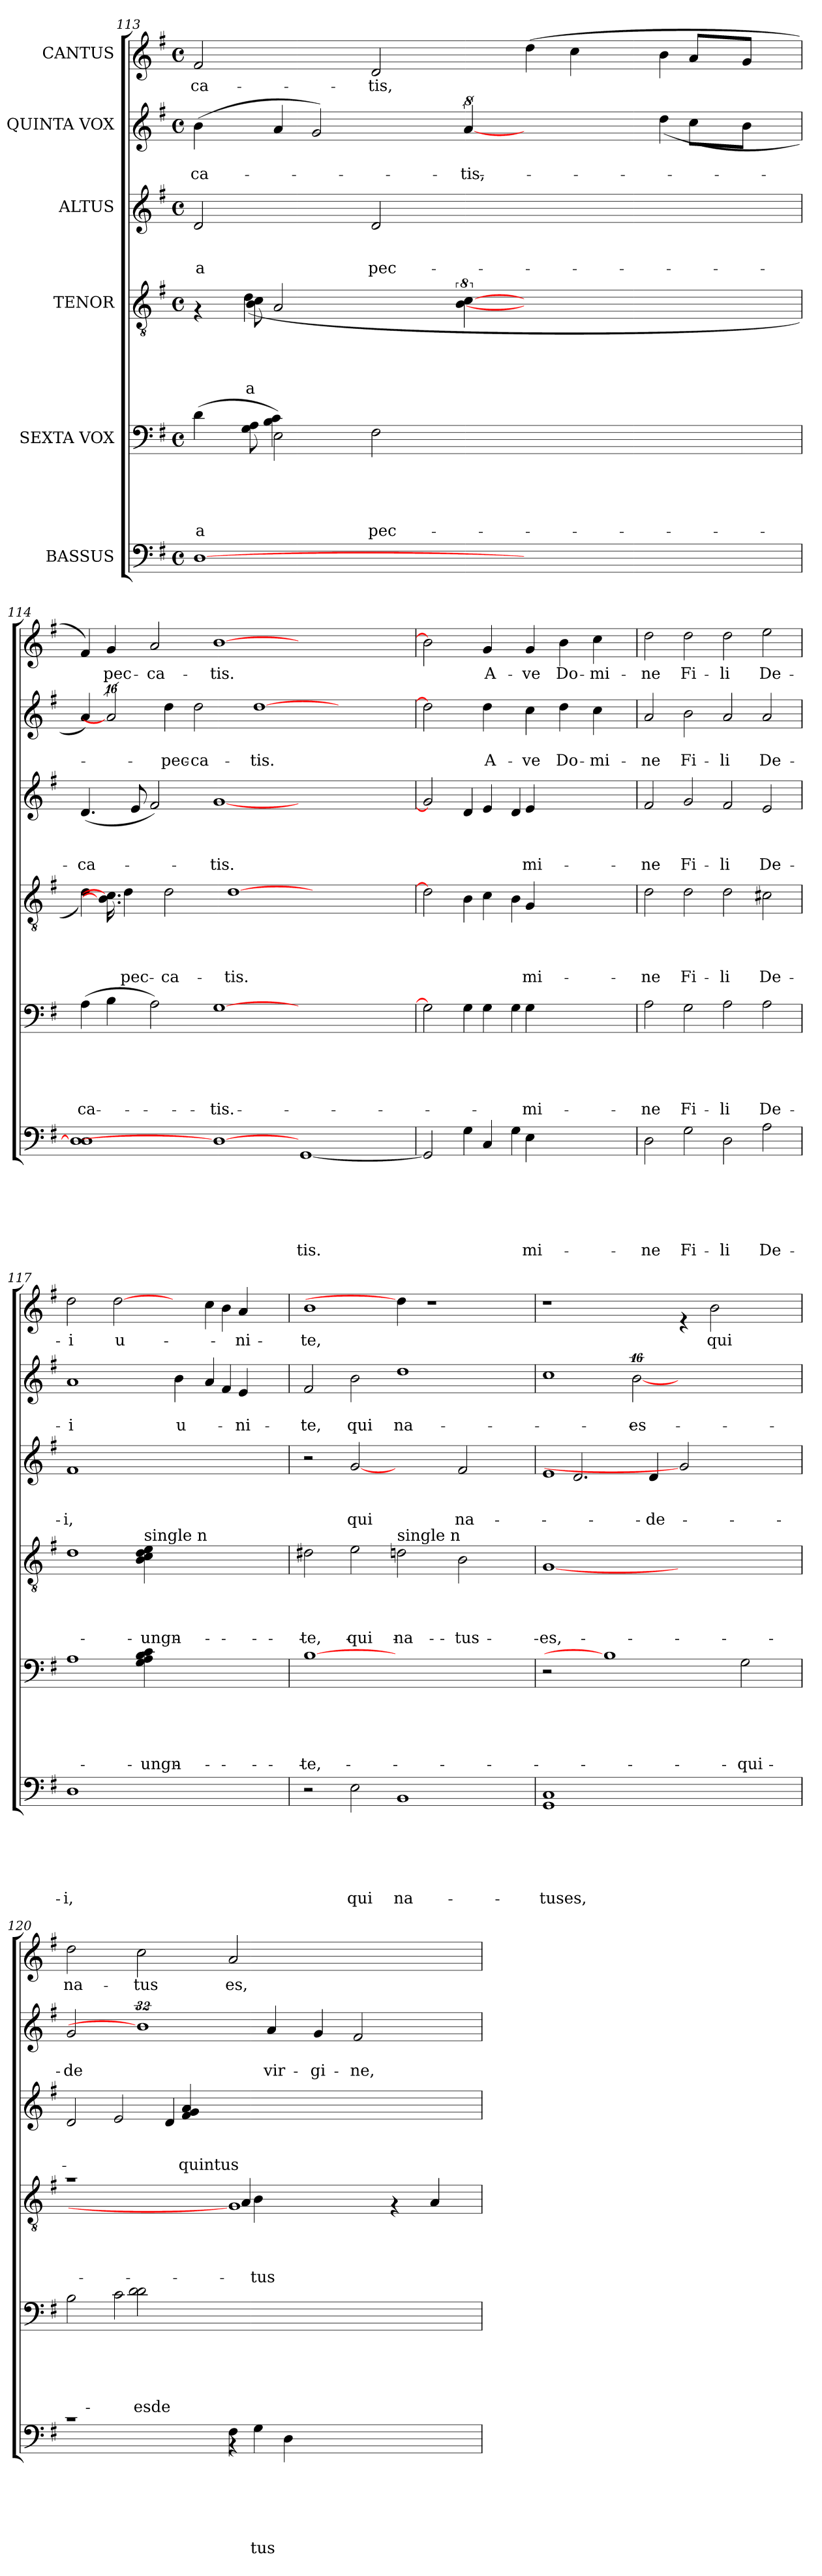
**kern	**text	**text	**text	**text	**text	**text	**kern	**text	**text	**text	**text	**text	**kern	**text	**text	**text	**text	**kern	**text	**text	**text	**kern	**text	**text	**kern	**text
*part6	*part6	*part6	*part6	*part6	*part6	*part6	*part5	*part5	*part5	*part5	*part5	*part5	*part4	*part4	*part4	*part4	*part4	*part3	*part3	*part3	*part3	*part2	*part2	*part2	*part1	*part1
*staff6	*staff6	*staff6	*staff6	*staff6	*staff6	*staff6	*staff5	*staff5	*staff5	*staff5	*staff5	*staff5	*staff4	*staff4	*staff4	*staff4	*staff4	*staff3	*staff3	*staff3	*staff3	*staff2	*staff2	*staff2	*staff1	*staff1
*I"BASSUS	*	*	*	*	*	*	*I"SEXTA VOX	*	*	*	*	*	*I"TENOR	*	*	*	*	*I"ALTUS	*	*	*	*I"QUINTA VOX	*	*	*I"CANTUS	*
*clefF4	*	*	*	*	*	*	*clefF4	*	*	*	*	*	*clefGv2	*	*	*	*	*clefG2	*	*	*	*clefG2	*	*	*clefG2	*
*k[f#]	*	*	*	*	*	*	*k[f#]	*	*	*	*	*	*k[f#]	*	*	*	*	*k[f#]	*	*	*	*k[f#]	*	*	*k[f#]	*
*G:	*	*	*	*	*	*	*G:	*	*	*	*	*	*G:	*	*	*	*	*G:	*	*	*	*G:	*	*	*G:	*
*M4/4	*	*	*	*	*	*	*M4/4	*	*	*	*	*	*M4/4	*	*	*	*	*M4/4	*	*	*	*M4/4	*	*	*M4/4	*
*met(c)	*	*	*	*	*	*	*met(c)	*	*	*	*	*	*met(c)	*	*	*	*	*met(c)	*	*	*	*met(c)	*	*	*met(c)	*
=113	=113	=113	=113	=113	=113	=113	=113	=113	=113	=113	=113	=113	=113	=113	=113	=113	=113	=113	=113	=113	=113	=113	=113	=113	=113	=113
!	!	!	!	!	!	!	!	!	!	!	!	!LO:LY:b	!	!	!	!	!	!	!	!	!LO:LY:b	!	!	!LO:LY:b:rj	!	!LO:LY:b
*	*	*	*	*	*	*	*^	*	*	*	*	*	*^	*	*	*	*	*	*	*	*	*^	*	*	*^	*
*	*	*	*	*	*	*	*	*^	*	*	*	*	*	*	*^	*	*	*	*	*	*	*	*	*	*^	*	*	*	*^	*
[>1D	.	.	.	.	.	.	(>4d\	4ryy	4ryy	.	.	.	.	a	4rF	8ryy	8ryy	.	.	.	.	2d/	.	.	a	(>4b\	4ryy	1ryy	.	-ca-	2f#/	1ryy	1ryy	-ca-
.	.	.	.	.	.	.	.	.	.	.	.	.	.	.	.	32ryy	32ryy	.	.	.	.	.	.	.	.	.	.	.	.	.	.	.	.	.
!	!	!	!	!	!	!	!	!	!	!	!	!	!	!	!	!	!	!	!	!	!LO:LY:b	!	!	!	!	!	!	!	!	!	!	!	!	!
.	.	.	.	.	.	.	.	.	.	.	.	.	.	.	.	(>4d\	8B\ 8c\	.	.	.	a	.	.	.	.	.	.	.	.	.	.	.	.	.
.	.	.	.	.	.	.	2E\)	4B\ 4c\	8G\ 8A\	.	.	.	.	.	2A/	.	.	.	.	.	.	.	.	.	.	4a/	16.ryy	.	.	.	.	.	.	.
.	.	.	.	.	.	.	.	.	.	.	.	.	.	.	.	.	2ryy	.	.	.	.	.	.	.	.	.	.	.	.	.	.	.	.	.
.	.	.	.	.	.	.	.	.	.	.	.	.	.	.	.	.	.	.	.	.	.	.	.	.	.	.	2g/)	.	.	.	.	.	.	.
.	.	.	.	.	.	.	.	.	8ryy	.	.	.	.	.	.	.	.	.	.	.	.	.	.	.	.	.	.	.	.	.	.	.	.	.
.	.	.	.	.	.	.	.	.	.	.	.	.	.	.	.	2ryy	.	.	.	.	.	.	.	.	.	.	.	.	.	.	.	.	.	.
!	!	!	!	!	!	!	!	!	!	!	!	!	!	!LO:LY:b	!	!	!	!	!	!	!	!	!	!	!LO:LY:b	!	!	!	!	!	!	!	!	!LO:LY:b
.	.	.	.	.	.	.	.	2ryy	2F#\	.	.	.	.	pec-	.	.	.	.	.	.	.	2d/	.	.	pec-	1ryy	.	.	.	.	2d/	.	.	-tis,
.	.	.	.	.	.	.	2ryy	.	.	.	.	.	.	.	16.ryy	.	.	.	.	.	.	.	.	.	.	.	.	.	.	.	.	.	.	.
.	.	.	.	.	.	.	.	.	.	.	.	.	.	.	.	.	8ryy	.	.	.	.	.	.	.	.	.	.	.	.	.	.	.	.	.
!	!	!	!	!	!	!	!	!	!	!	!	!	!	!	!	!	!	!	!	!	!	!	!	!	!	!	!	!	!	!LO:LY:b:rj	!	!	!	!
.	.	.	.	.	.	.	.	.	.	.	.	.	.	.	[32%5B\ [32%5c\	.	.	.	.	.	.	.	.	.	.	.	[32%5a/	.	.	-tis,	.	.	.	.
.	.	.	.	.	.	.	.	.	.	.	.	.	.	.	.	8ryy	32ryy	.	.	.	.	.	.	.	.	.	.	.	.	.	.	.	.	.
.	.	.	.	.	.	.	.	.	.	.	.	.	.	.	.	.	2ryy	.	.	.	.	.	.	.	.	.	.	.	.	.	.	.	.	.
2ryy	.	.	.	.	.	.	.	8ryy	2ryy	.	.	.	.	.	2ryy	.	.	.	.	.	.	2ryy	.	.	.	.	16.ryy	4ryy	.	.	(>4dd\	16.ryy	4ryy	.
.	.	.	.	.	.	.	.	.	.	.	.	.	.	.	.	32ryy	.	.	.	.	.	.	.	.	.	.	.	.	.	.	.	.	.	.
.	.	.	.	.	.	.	.	.	.	.	.	.	.	.	.	2ryy	.	.	.	.	.	.	.	.	.	.	.	.	.	.	.	.	.	.
.	.	.	.	.	.	.	.	.	.	.	.	.	.	.	.	.	.	.	.	.	.	.	.	.	.	.	32ryy@	.	.	.	.	4cc\	.	.
.	.	.	.	.	.	.	.	32ryy	.	.	.	.	.	.	.	.	.	.	.	.	.	.	.	.	.	.	32ryy@	.	.	.	.	.	.	.
.	.	.	.	.	.	.	.	2ryy	.	.	.	.	.	.	.	.	.	.	.	.	.	.	.	.	.	.	16.ryy@	.	.	.	.	.	.	.
.	.	.	.	.	.	.	8ryy	.	.	.	.	.	.	.	.	.	.	.	.	.	.	.	.	.	.	.	16.ryy@	8ryy	.	.	4ryy	.	8ryy	.
.	.	.	.	.	.	.	.	.	.	.	.	.	.	.	.	.	.	.	.	.	.	.	.	.	.	.	(>4dd\	.	.	.	.	4b\	.	.
.	.	.	.	.	.	.	32ryy	.	.	.	.	.	.	.	.	.	.	.	.	.	.	.	.	.	.	.	.	32ryy	.	.	.	.	32ryy	.
.	.	.	.	.	.	.	4ryy	.	.	.	.	.	.	.	.	.	.	.	.	.	.	.	.	.	.	.	.	8cc\L	.	.	.	.	8a/L	.
.	.	.	.	.	.	.	.	.	.	.	.	.	.	.	.	.	8..ryy	.	.	.	.	.	.	.	.	.	.	.	.	.	.	.	.	.
8ryy	.	.	.	.	.	.	.	.	8ryy	.	.	.	.	.	8ryy	.	.	.	.	.	.	8ryy	.	.	.	8ryy	.	.	.	.	8ryy	.	.	.
.	.	.	.	.	.	.	.	.	.	.	.	.	.	.	.	.	.	.	.	.	.	.	.	.	.	.	.	8b\J	.	.	.	.	8g/J	.
.	.	.	.	.	.	.	.	.	.	.	.	.	.	.	.	16.ryy	.	.	.	.	.	.	.	.	.	.	.	.	.	.	.	.	.	.
.	.	.	.	.	.	.	.	.	.	.	.	.	.	.	.	.	.	.	.	.	.	.	.	.	.	.	16ryy	.	.	.	.	16ryy	.	.
32ryy	.	.	.	.	.	.	.	.	32ryy	.	.	.	.	.	32ryy	.	.	.	.	.	.	32ryy	.	.	.	32ryy	.	.	.	.	32ryy	.	.	.
*	*	*	*	*	*	*	*	*	*	*	*	*	*	*	*	*	*	*	*	*	*	*	*	*	*	*v	*v	*v	*	*	*	*	*	*
*	*	*	*	*	*	*	*	*	*	*	*	*	*	*	*v	*v	*v	*	*	*	*	*	*	*	*	*	*	*	*v	*v	*v	*
=114	=114	=114	=114	=114	=114	=114	=114	=114	=114	=114	=114	=114	=114	=114	=114	=114	=114	=114	=114	=114	=114	=114	=114	=114	=114	=114	=114	=114
!	!	!	!	!	!	!	!	!	!	!	!	!	!	!LO:LY:b	!	!	!	!	!	!	!	!	!LO:LY:b	!	!	!	!	!
*	*	*	*	*	*	*	*v	*v	*v	*	*	*	*	*	*	*	*	*	*	*	*	*	*	*	*	*	*	*
1D] 1D	.	.	.	.	.	.	(>4A\	.	.	.	.	-ca-	4d\)	.	.	.	.	(<4.d/	.	.	-ca-	4a/)	.	.	4f#/)	.
!	!	!	!	!	!	!	!	!	!	!	!	!	!	!	!	!	!	!	!	!	!	!	!	!	!	!LO:LY:b
.	.	.	.	.	.	.	4B\	.	.	.	.	.	16.B\] 16.c\]	.	.	.	.	.	.	.	.	32%11a/]	.	.	4g/	pec-
!	!	!	!	!	!	!	!	!	!	!	!	!	!	!	!	!	!LO:LY:b	!	!	!	!	!	!	!	!	!
.	.	.	.	.	.	.	.	.	.	.	.	.	4d\	.	.	.	pec-	.	.	.	.	.	.	.	.	.
.	.	.	.	.	.	.	.	.	.	.	.	.	.	.	.	.	.	8e/	.	.	.	.	.	.	.	.
!	!	!	!	!	!	!	!	!	!	!	!	!	!	!	!	!	!	!	!	!	!	!	!	!	!	!LO:LY:b
.	.	.	.	.	.	.	2A\)	.	.	.	.	.	.	.	.	.	.	2f#/)	.	.	.	.	.	.	2a/	-ca-
!	!	!	!	!	!	!	!	!	!	!	!	!	!	!	!	!	!LO:LY:b	!	!	!	!	!	!	!LO:LY:b:rj	!	!
.	.	.	.	.	.	.	.	.	.	.	.	.	2d\	.	.	.	-ca-	.	.	.	.	4dd\	.	pec-	.	.
!	!	!	!	!	!	!	!	!	!	!	!	!	!	!	!	!	!	!	!	!	!	!	!	!LO:LY:b:rj	!	!
.	.	.	.	.	.	.	.	.	.	.	.	.	.	.	.	.	.	.	.	.	.	2dd\	.	-ca-	.	.
!	!	!	!	!	!	!	!	!	!	!	!	!LO:LY:b	!	!	!	!	!	!	!	!	!LO:LY:b	!	!	!	!	!LO:LY:b
1D_	.	.	.	.	.	.	[>1G	.	.	.	.	-tis.	.	.	.	.	.	[<1g	.	.	-tis.	.	.	.	[>1b	-tis.
!	!	!	!	!	!	!	!	!	!	!	!	!	!	!	!	!	!LO:LY:b	!	!	!	!	!	!	!	!	!
.	.	.	.	.	.	.	.	.	.	.	.	.	[>1d	.	.	.	-tis.	.	.	.	.	.	.	.	.	.
!	!	!	!	!	!	!	!	!	!	!	!	!	!	!	!	!	!	!	!	!	!	!	!	!LO:LY:b:rj	!	!
.	.	.	.	.	.	.	.	.	.	.	.	.	.	.	.	.	.	.	.	.	.	[>1dd	.	-tis.	.	.
!	!	!	!	!	!	!LO:LY:b	!	!	!	!	!	!	!	!	!	!	!	!	!	!	!	!	!	!	!	!
[<1GG	.	.	.	.	.	-tis.	1ryy	.	.	.	.	.	.	.	.	.	.	1ryy	.	.	.	.	.	.	1ryy	.
.	.	.	.	.	.	.	.	.	.	.	.	.	2ryy	.	.	.	.	.	.	.	.	.	.	.	.	.
.	.	.	.	.	.	.	.	.	.	.	.	.	.	.	.	.	.	.	.	.	.	2ryy	.	.	.	.
.	.	.	.	.	.	.	.	.	.	.	.	.	4ryy	.	.	.	.	.	.	.	.	.	.	.	.	.
.	.	.	.	.	.	.	.	.	.	.	.	.	8ryy	.	.	.	.	.	.	.	.	8ryy	.	.	.	.
.	.	.	.	.	.	.	.	.	.	.	.	.	32ryy	.	.	.	.	.	.	.	.	32ryy	.	.	.	.
=115	=115	=115	=115	=115	=115	=115	=115	=115	=115	=115	=115	=115	=115	=115	=115	=115	=115	=115	=115	=115	=115	=115	=115	=115	=115	=115
*^	*	*	*	*	*	*	*^	*	*	*	*	*	*^	*	*	*	*	*^	*	*	*	*	*	*	*	*
*	*^	*	*	*	*	*	*	*	*^	*	*	*	*	*	*	*^	*	*	*	*	*	*^	*	*	*	*	*	*	*	*
2GG/]	4ryy	2ryy	.	.	.	.	.	.	2G\]	4ryy	2ryy	.	.	.	.	.	2d\]	4ryy	2ryy	.	.	.	.	2g/]	4ryy	2ryy	.	.	.	2dd\]	.	.	2b\]	.
.	16.ryy	.	.	.	.	.	.	.	.	16.ryy	.	.	.	.	.	.	.	16.ryy	.	.	.	.	.	.	16.ryy	.	.	.	.	.	.	.	.	.
.	4G\	.	.	.	.	.	.	.	.	4G\	.	.	.	.	.	.	.	4B\	.	.	.	.	.	.	4d/	.	.	.	.	.	.	.	.	.
!	!	!	!	!	!	!	!	!	!	!	!	!	!	!	!	!	!	!	!	!	!	!	!	!	!	!	!	!	!	!	!	!LO:LY:b:rj	!	!LO:LY:b
4C/	.	8ryy	.	.	.	.	.	.	4G\	.	8ryy	.	.	.	.	.	4c\	.	8ryy	.	.	.	.	4e/	.	8ryy	.	.	.	4dd\	.	A-	4g/	A-
.	2ryy	.	.	.	.	.	.	.	.	2ryy	.	.	.	.	.	.	.	2ryy	.	.	.	.	.	.	2ryy	.	.	.	.	.	.	.	.	.
.	.	32ryy	.	.	.	.	.	.	.	.	32ryy	.	.	.	.	.	.	.	32ryy	.	.	.	.	.	.	32ryy	.	.	.	.	.	.	.	.
.	.	4G\	.	.	.	.	.	.	.	.	4G\	.	.	.	.	.	.	.	4B\	.	.	.	.	.	.	4d/	.	.	.	.	.	.	.	.
!	!	!	!	!	!	!	!	!LO:LY:b	!	!	!	!	!	!	!	!LO:LY:b	!	!	!	!	!	!	!LO:LY:b	!	!	!	!	!	!LO:LY:b	!	!	!LO:LY:b:rj	!	!LO:LY:b
4E\	.	.	.	.	.	.	.	mi-	4G\	.	.	.	.	.	.	mi-	4G/	.	.	.	.	.	mi-	4e/	.	.	.	.	mi-	4cc\	.	-ve	4g/	-ve
.	.	2ryy	.	.	.	.	.	.	.	.	2ryy	.	.	.	.	.	.	.	2ryy	.	.	.	.	.	.	2ryy	.	.	.	.	.	.	.	.
!	!	!	!	!	!	!	!	!	!	!	!	!	!	!	!	!	!	!	!	!	!	!	!	!	!	!	!	!	!	!	!	!LO:LY:b:rj	!	!LO:LY:b
2ryy	.	.	.	.	.	.	.	.	2ryy	.	.	.	.	.	.	.	2ryy	.	.	.	.	.	.	2ryy	.	.	.	.	.	4dd\	.	Do-	4b\	Do-
.	4ryy	.	.	.	.	.	.	.	.	4ryy	.	.	.	.	.	.	.	4ryy	.	.	.	.	.	.	4ryy	.	.	.	.	.	.	.	.	.
!	!	!	!	!	!	!	!	!	!	!	!	!	!	!	!	!	!	!	!	!	!	!	!	!	!	!	!	!	!	!	!	!LO:LY:b:rj	!	!LO:LY:b
.	.	.	.	.	.	.	.	.	.	.	.	.	.	.	.	.	.	.	.	.	.	.	.	.	.	.	.	.	.	4cc\	.	-mi-	4cc\	-mi-
.	8ryy	.	.	.	.	.	.	.	.	8ryy	.	.	.	.	.	.	.	8ryy	.	.	.	.	.	.	8ryy	.	.	.	.	.	.	.	.	.
.	.	16.ryy	.	.	.	.	.	.	.	.	16.ryy	.	.	.	.	.	.	.	16.ryy	.	.	.	.	.	.	16.ryy	.	.	.	.	.	.	.	.
.	32ryy	.	.	.	.	.	.	.	.	32ryy	.	.	.	.	.	.	.	32ryy	.	.	.	.	.	.	32ryy	.	.	.	.	.	.	.	.	.
*	*v	*v	*	*	*	*	*	*	*	*	*	*	*	*	*	*	*	*v	*v	*	*	*	*	*	*v	*v	*	*	*	*	*	*	*	*
*	*	*	*	*	*	*	*	*	*v	*v	*	*	*	*	*	*	*	*	*	*	*	*	*	*	*	*	*	*	*	*	*
!!LO:PB:g=z
=116	=116	=116	=116	=116	=116	=116	=116	=116	=116	=116	=116	=116	=116	=116	=116	=116	=116	=116	=116	=116	=116	=116	=116	=116	=116	=116	=116	=116	=116	=116
!	!	!	!	!	!	!	!LO:LY:b	!	!	!	!	!	!	!LO:LY:b	!	!	!	!	!	!LO:LY:b	!	!	!	!	!LO:LY:b	!	!	!LO:LY:b:rj	!	!LO:LY:b
*v	*v	*	*	*	*	*	*	*	*	*	*	*	*	*	*v	*v	*	*	*	*	*v	*v	*	*	*	*	*	*	*	*
*	*	*	*	*	*	*	*v	*v	*	*	*	*	*	*	*	*	*	*	*	*	*	*	*	*	*	*	*
2D\	.	.	.	.	.	-ne	2A\	.	.	.	.	-ne	2d\	.	.	.	-ne	2f#/	.	.	-ne	2a/	.	-ne	2dd\	-ne
!	!	!	!	!	!	!LO:LY:b	!	!	!	!	!	!LO:LY:b	!	!	!	!	!LO:LY:b	!	!	!	!LO:LY:b	!	!	!LO:LY:b:rj	!	!LO:LY:b
2G\	.	.	.	.	.	Fi-	2G\	.	.	.	.	Fi-	2d\	.	.	.	Fi-	2g/	.	.	Fi-	2b\	.	Fi-	2dd\	Fi-
!	!	!	!	!	!	!LO:LY:b	!	!	!	!	!	!LO:LY:b	!	!	!	!	!LO:LY:b	!	!	!	!LO:LY:b	!	!	!LO:LY:b:rj	!	!LO:LY:b
2D\	.	.	.	.	.	-li	2A\	.	.	.	.	-li	2d\	.	.	.	-li	2f#/	.	.	-li	2a/	.	-li	2dd\	-li
!	!	!	!	!	!	!LO:LY:b	!	!	!	!	!	!LO:LY:b	!	!	!	!	!LO:LY:b	!	!	!	!LO:LY:b	!	!	!LO:LY:b:rj	!	!LO:LY:b
2A\	.	.	.	.	.	De-	2A\	.	.	.	.	De-	2c#X\	.	.	.	De-	2e/	.	.	De-	2a/	.	De-	2ee\	De-
=117	=117	=117	=117	=117	=117	=117	=117	=117	=117	=117	=117	=117	=117	=117	=117	=117	=117	=117	=117	=117	=117	=117	=117	=117	=117	=117
!	!	!	!	!	!	!LO:LY:b	!	!	!	!	!	!	!	!	!	!	!	!	!	!	!LO:LY:b	!	!	!LO:LY:b:rj	!	!LO:LY:b
*	*	*	*	*	*	*	*^	*	*	*	*	*	*^	*	*	*	*	*	*	*	*	*^	*	*	*^	*
*	*	*	*	*	*	*	*	*	*	*	*	*	*	*	*	*	*	*	*	*	*	*	*	*	*^	*	*	*	*^	*
1D	.	.	.	.	.	-i,	1A	2.ryy	.	.	.	.	.	1d	2.ryy	.	.	.	.	1f#	.	.	-i,	1a	1ryy	1ryy	.	-i	2dd\	1ryy	1ryy	-i
!	!	!	!	!	!	!	!	!	!	!	!	!	!	!	!	!	!	!	!	!	!	!	!	!	!	!	!	!	!	!	!	!LO:LY:b
.	.	.	.	.	.	.	.	.	.	.	.	.	.	.	.	.	.	.	.	.	.	.	.	.	.	.	.	.	[2dd\	.	.	u-
!	!	!	!	!	!	!	!	!	!	!	!	!	!	!	!LO:TX:a:t=single n	!	!	!	!	!	!	!	!	!	!	!	!	!	!	!	!	!
!	!	!	!	!	!	!	!	!	!	!	!	!	!LO:LY:b	!	!	!	!	!	!LO:LY:b	!	!	!	!	!	!	!	!	!	!	!	!	!
.	.	.	.	.	.	.	.	4G\ 4A\ 4B\ 4c\	.	.	.	.	-ungn-	.	4B\ 4c\ 4d\ 4e\	.	.	.	-ungn-	.	.	.	.	.	.	.	.	.	.	.	.	.
!	!	!	!	!	!	!	!	!	!	!	!	!	!	!	!	!	!	!	!	!	!	!	!	!	!	!	!	!LO:LY:b:rj	!	!	!	!
2ryy	.	.	.	.	.	.	2ryy	2ryy	.	.	.	.	.	2ryy	2ryy	.	.	.	.	2ryy	.	.	.	4b\	4ryy	4ryy	.	u-	4ryy	4ryy	4ryy	.
.	.	.	.	.	.	.	.	.	.	.	.	.	.	.	.	.	.	.	.	.	.	.	.	4a/	16.ryy	8ryy	.	.	4cc\	16.ryy	8ryy	.
.	.	.	.	.	.	.	.	.	.	.	.	.	.	.	.	.	.	.	.	.	.	.	.	.	4f#/	.	.	.	.	4b\	.	.
.	.	.	.	.	.	.	.	.	.	.	.	.	.	.	.	.	.	.	.	.	.	.	.	.	.	32ryy	.	.	.	.	32ryy	.
!	!	!	!	!	!	!	!	!	!	!	!	!	!	!	!	!	!	!	!	!	!	!	!	!	!	!	!	!LO:LY:b:rj	!	!	!	!LO:LY:b
.	.	.	.	.	.	.	.	.	.	.	.	.	.	.	.	.	.	.	.	.	.	.	.	.	.	4e/	.	-ni-	.	.	4a/	-ni-
8ryy	.	.	.	.	.	.	8ryy	8ryy	.	.	.	.	.	8ryy	8ryy	.	.	.	.	8ryy	.	.	.	8ryy	.	.	.	.	8ryy	.	.	.
.	.	.	.	.	.	.	.	.	.	.	.	.	.	.	.	.	.	.	.	.	.	.	.	.	16ryy	.	.	.	.	16ryy	.	.
32ryy	.	.	.	.	.	.	32ryy	32ryy	.	.	.	.	.	32ryy	32ryy	.	.	.	.	32ryy	.	.	.	32ryy	.	.	.	.	32ryy	.	.	.
*	*	*	*	*	*	*	*	*	*	*	*	*	*	*	*	*	*	*	*	*	*	*	*	*v	*v	*v	*	*	*	*	*	*
*	*	*	*	*	*	*	*	*	*	*	*	*	*	*	*	*	*	*	*	*	*	*	*	*	*	*	*v	*v	*v	*
=118	=118	=118	=118	=118	=118	=118	=118	=118	=118	=118	=118	=118	=118	=118	=118	=118	=118	=118	=118	=118	=118	=118	=118	=118	=118	=118	=118	=118
!	!	!	!	!	!	!	!	!	!	!	!	!	!LO:LY:b	!	!	!	!	!	!LO:LY:b	!	!	!	!	!	!	!LO:LY:b:rj	!	!LO:LY:b
*	*	*	*	*	*	*	*v	*v	*	*	*	*	*	*	*	*	*	*	*	*	*	*	*	*	*	*	*	*
*	*	*	*	*	*	*	*	*	*	*	*	*	*v	*v	*	*	*	*	*	*	*	*	*	*	*	*	*
2r	.	.	.	.	.	.	[1B	.	.	.	.	-te,	2d#X\	.	.	.	-te,	2r	.	.	.	2f#/	.	-te,	1b	-te,
!	!	!	!	!	!	!LO:LY:b	!	!	!	!	!	!	!	!	!	!	!LO:LY:b	!	!	!	!LO:LY:b	!	!	!LO:LY:b:rj	!	!
2E\	.	.	.	.	.	qui	.	.	.	.	.	.	2e\	.	.	.	qui	[2g	.	.	qui	2b\	.	qui	.	.
!	!	!	!	!	!	!	!	!	!	!	!	!	!LO:TX:a:t=single n	!	!	!	!	!	!	!	!	!	!	!	!	!
!	!	!	!	!	!	!LO:LY:b	!	!	!	!	!	!	!	!	!	!	!LO:LY:b	!	!	!	!	!	!	!LO:LY:b:rj	!	!
1BB	.	.	.	.	.	na-	1ryy	.	.	.	.	.	2d\	.	.	.	na-	2ryy	.	.	.	1dd	.	na-	4dd\]	.
.	.	.	.	.	.	.	.	.	.	.	.	.	.	.	.	.	.	.	.	.	.	.	.	.	1r	.
!	!	!	!	!	!	!	!	!	!	!	!	!	!	!	!	!	!LO:LY:b	!	!	!	!LO:LY:b	!	!	!	!	!
.	.	.	.	.	.	.	.	.	.	.	.	.	2B\	.	.	.	-tus	2f#/	.	.	na-	.	.	.	.	.
4ryy	.	.	.	.	.	.	4ryy	.	.	.	.	.	4ryy	.	.	.	.	4ryy	.	.	.	4ryy	.	.	.	.
=119	=119	=119	=119	=119	=119	=119	=119	=119	=119	=119	=119	=119	=119	=119	=119	=119	=119	=119	=119	=119	=119	=119	=119	=119	=119	=119
!	!	!	!	!	!	!LO:LY:b	!	!	!	!	!	!	!	!	!	!	!LO:LY:b	!	!	!	!	!	!	!	!	!
*	*	*	*	*	*	*	*	*	*	*	*	*	*	*	*	*	*	*^	*	*	*	*^	*	*	*	*
*	*	*	*	*	*	*	*	*	*	*	*	*	*	*	*	*	*	*	*^	*	*	*	*	*	*	*	*	*
1GG 1C	.	.	.	.	.	-tuses,	2r	.	.	.	.	.	[1G	.	.	.	es,	1e	4ryy	2.ryy	.	.	.	1cc	2ryy	.	.	1r	.
.	.	.	.	.	.	.	.	.	.	.	.	.	.	.	.	.	.	.	2.d/	.	.	.	.	.	.	.	.	.	.
.	.	.	.	.	.	.	1B]	.	.	.	.	.	.	.	.	.	.	.	.	.	.	.	.	.	8ryy	.	.	.	.
.	.	.	.	.	.	.	.	.	.	.	.	.	.	.	.	.	.	.	.	.	.	.	.	.	32ryy	.	.	.	.
!	!	!	!	!	!	!	!	!	!	!	!	!	!	!	!	!	!	!	!	!	!	!	!	!	!	!	!LO:LY:b:rj	!	!
.	.	.	.	.	.	.	.	.	.	.	.	.	.	.	.	.	.	.	.	.	.	.	.	.	[32%11b	.	-es	.	.
!	!	!	!	!	!	!	!	!	!	!	!	!	!	!	!	!	!	!	!	!	!	!	!LO:LY:b	!	!	!	!	!	!
.	.	.	.	.	.	.	.	.	.	.	.	.	.	.	.	.	.	.	.	4d/	.	.	-de	.	.	.	.	.	.
1ryy	.	.	.	.	.	.	.	.	.	.	.	.	1ryy	.	.	.	.	2g]	2ryy	2ryy	.	.	.	1ryy	1ryy	.	.	4re	.
!	!	!	!	!	!	!	!	!	!	!	!	!	!	!	!	!	!	!	!	!	!	!	!	!	!	!	!	!	!LO:LY:b
.	.	.	.	.	.	.	.	.	.	.	.	.	.	.	.	.	.	.	.	.	.	.	.	.	.	.	.	2b\	qui
!	!	!	!	!	!	!	!	!	!	!	!	!LO:LY:b	!	!	!	!	!	!	!	!	!	!	!	!	!	!	!	!	!
.	.	.	.	.	.	.	2G\	.	.	.	.	qui	.	.	.	.	.	2ryy	2ryy	2ryy	.	.	.	.	.	.	.	.	.
.	.	.	.	.	.	.	.	.	.	.	.	.	.	.	.	.	.	.	.	.	.	.	.	.	.	.	.	4ryy	.
*	*	*	*	*	*	*	*	*	*	*	*	*	*	*	*	*	*	*	*	*	*	*	*	*v	*v	*	*	*	*
=120	=120	=120	=120	=120	=120	=120	=120	=120	=120	=120	=120	=120	=120	=120	=120	=120	=120	=120	=120	=120	=120	=120	=120	=120	=120	=120	=120	=120
*^	*	*	*	*	*	*	*^	*	*	*	*	*	*^	*	*	*	*	*	*	*^	*	*	*	*	*	*	*	*
*	*^	*	*	*	*	*	*	*	*	*	*	*	*	*	*	*^	*	*	*	*	*	*	*	*	*	*	*	*	*	*	*	*
!	!	!	!	!	!	!	!	!	!	!	!	!	!	!	!	!	!	!	!	!	!	!	!	!	!	!	!	!	!	!	!	!LO:LY:b:rj	!	!LO:LY:b
1rc	1ryy	1ryy	.	.	.	.	.	.	2B\	4ryy	.	.	.	.	.	1ra	1ryy	1ryy	.	.	.	.	2d/	4ryy	2ryy	2.ryy	.	.	.	2g/	.	de	2dd\	na-
.	.	.	.	.	.	.	.	.	.	16.ryy	.	.	.	.	.	.	.	.	.	.	.	.	.	16.ryy	.	.	.	.	.	.	.	.	.	.
.	.	.	.	.	.	.	.	.	.	2c\	.	.	.	.	.	.	.	.	.	.	.	.	.	2e/	.	.	.	.	.	.	.	.	.	.
!	!	!	!	!	!	!	!	!	!	!	!	!	!	!	!LO:LY:b	!	!	!	!	!	!	!	!	!	!	!	!	!	!	!	!	!	!	!LO:LY:b
.	.	.	.	.	.	.	.	.	2d\ 2d\	.	.	.	.	.	esde	.	.	.	.	.	.	.	1.ryy	.	8ryy	.	.	.	.	32%21b]	.	.	2cc\	-tus
.	.	.	.	.	.	.	.	.	.	.	.	.	.	.	.	.	.	.	.	.	.	.	.	.	32ryy	.	.	.	.	.	.	.	.	.
.	.	.	.	.	.	.	.	.	.	.	.	.	.	.	.	.	.	.	.	.	.	.	.	.	4d/	.	.	.	.	.	.	.	.	.
!	!	!	!	!	!	!	!	!	!	!	!	!	!	!	!	!	!	!	!	!	!	!	!	!	!	!	!	!	!LO:LY:b	!	!	!	!	!
.	.	.	.	.	.	.	.	.	.	.	.	.	.	.	.	.	.	.	.	.	.	.	.	.	.	4f#/ 4g/ 4a/	.	.	quintus	.	.	.	.	.
.	.	.	.	.	.	.	.	.	.	1.ryy	.	.	.	.	.	.	.	.	.	.	.	.	.	1.ryy	.	.	.	.	.	.	.	.	.	.
.	.	.	.	.	.	.	.	.	.	.	.	.	.	.	.	.	.	.	.	.	.	.	.	.	1.ryy	.	.	.	.	.	.	.	.	.
!	!	!	!	!	!	!	!	!	!	!	!	!	!	!	!	!	!	!	!	!	!	!	!	!	!	!	!	!	!	!	!	!	!	!LO:LY:b
4rAA	4F#\	16.ryy	.	.	.	.	.	.	1.ryy	.	.	.	.	.	.	1G]	4A/	16.ryy	.	.	.	.	.	.	.	1.ryy	.	.	.	.	.	.	2a/	es,
!	!	!	!	!	!	!	!	!LO:LY:b	!	!	!	!	!	!	!	!	!	!	!	!	!	!LO:LY:b	!	!	!	!	!	!	!	!	!	!	!	!
.	.	4G\	.	.	.	.	.	tus	.	.	.	.	.	.	.	.	.	4B\	.	.	.	tus	.	.	.	.	.	.	.	.	.	.	.	.
!	!	!	!	!	!	!	!	!	!	!	!	!	!	!	!	!	!	!	!	!	!	!	!	!	!	!	!	!	!	!	!	!LO:LY:b:rj	!	!
.	.	.	.	.	.	.	.	.	.	.	.	.	.	.	.	.	.	.	.	.	.	.	.	.	.	.	.	.	.	4a/	.	vir-	.	.
4D\	1ryy	.	.	.	.	.	.	.	.	.	.	.	.	.	.	.	1ryy	.	.	.	.	.	.	.	.	.	.	.	.	.	.	.	.	.
.	.	1ryy	.	.	.	.	.	.	.	.	.	.	.	.	.	.	.	1ryy	.	.	.	.	.	.	.	.	.	.	.	.	.	.	.	.
!	!	!	!	!	!	!	!	!	!	!	!	!	!	!	!	!	!	!	!	!	!	!	!	!	!	!	!	!	!	!	!	!LO:LY:b:rj	!	!
.	.	.	.	.	.	.	.	.	.	.	.	.	.	.	.	.	.	.	.	.	.	.	.	.	.	.	.	.	.	4g/	.	-gi-	.	.
1ryy	.	.	.	.	.	.	.	.	.	.	.	.	.	.	.	.	.	.	.	.	.	.	.	.	.	.	.	.	.	.	.	.	1ryy	.
!	!	!	!	!	!	!	!	!	!	!	!	!	!	!	!	!	!	!	!	!	!	!	!	!	!	!	!	!	!	!	!	!LO:LY:b:rj	!	!
.	.	.	.	.	.	.	.	.	.	.	.	.	.	.	.	.	.	.	.	.	.	.	.	.	.	.	.	.	.	2f#/	.	-ne,	.	.
.	.	.	.	.	.	.	.	.	.	.	.	.	.	.	.	4rF	.	.	.	.	.	.	2ryy	.	.	.	.	.	.	.	.	.	.	.
.	.	.	.	.	.	.	.	.	.	.	.	.	.	.	.	.	.	.	.	.	.	.	.	.	.	.	.	.	.	4ryy	.	.	.	.
.	4ryy	.	.	.	.	.	.	.	.	.	.	.	.	.	.	4A/	4ryy	.	.	.	.	.	.	.	.	.	.	.	.	.	.	.	.	.
.	.	8ryy	.	.	.	.	.	.	.	8ryy	.	.	.	.	.	.	.	8ryy	.	.	.	.	.	8ryy	.	.	.	.	.	.	.	.	.	.
.	.	.	.	.	.	.	.	.	.	.	.	.	.	.	.	.	.	.	.	.	.	.	.	.	16.ryy	.	.	.	.	16.ryy	.	.	.	.
.	.	32ryy	.	.	.	.	.	.	.	32ryy	.	.	.	.	.	.	.	32ryy	.	.	.	.	.	32ryy	.	.	.	.	.	.	.	.	.	.
*v	*v	*v	*	*	*	*	*	*	*	*	*	*	*	*	*	*v	*v	*v	*	*	*	*	*v	*v	*v	*v	*	*	*	*	*	*	*	*
*	*	*	*	*	*	*	*v	*v	*	*	*	*	*	*	*	*	*	*	*	*	*	*	*	*	*	*	*
=	=	=	=	=	=	=	=	=	=	=	=	=	=	=	=	=	=	=	=	=	=	=	=	=	=	=
*-	*-	*-	*-	*-	*-	*-	*-	*-	*-	*-	*-	*-	*-	*-	*-	*-	*-	*-	*-	*-	*-	*-	*-	*-	*-	*-
